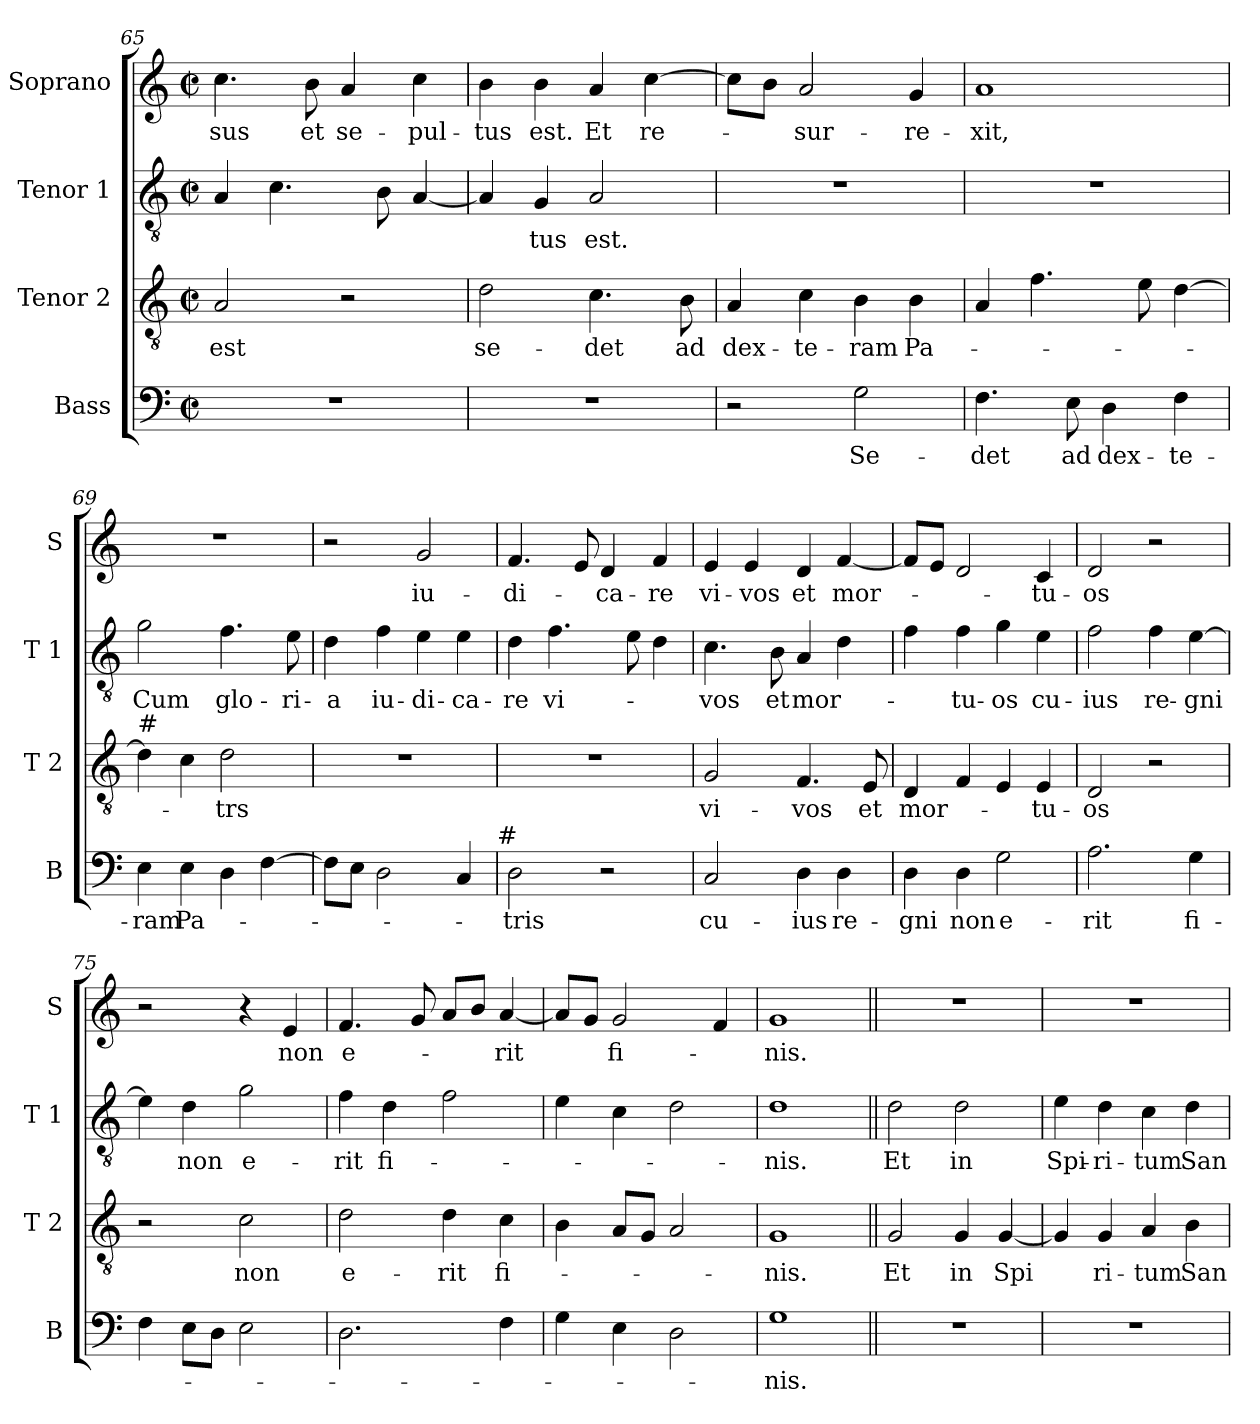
**kern	**text	**kern	**text	**kern	**text	**kern	**text
*part4	*part4	*part3	*part3	*part2	*part2	*part1	*part1
*staff4	*staff4	*staff3	*staff3	*staff2	*staff2	*staff1	*staff1
*I"Bass	*	*I"Tenor 2	*	*I"Tenor 1	*	*I"Soprano	*
*I'B	*	*I'T 2	*	*I'T 1	*	*I'S	*
*clefF4	*	*clefGv2	*	*clefGv2	*	*clefG2	*
*k[]	*	*k[]	*	*k[]	*	*k[]	*
*C:	*	*C:	*	*C:	*	*C:	*
*M2/2	*	*M2/2	*	*M2/2	*	*M2/2	*
*met(c|)	*	*met(c|)	*	*met(c|)	*	*met(c|)	*
=65	=65	=65	=65	=65	=65	=65	=65
1r	.	2A/	est	4A/	.	4.cc\	-sus
.	.	.	.	4.c\	.	.	.
.	.	.	.	.	.	8b\	et
.	.	2r	.	.	.	4a/	se-
.	.	.	.	8B\	.	.	.
.	.	.	.	[4A/	.	4cc\	-pul-
=66	=66	=66	=66	=66	=66	=66	=66
1r	.	2d\	se-	4A/]	.	4b\	-tus
.	.	.	.	4G/	-tus	4b\	est.
.	.	4.c\	-det	2A/	est.	4a/	Et
.	.	.	.	.	.	[4cc\	re-
.	.	8B\	ad	.	.	.	.
!!LO:LB:g=z
=67	=67	=67	=67	=67	=67	=67	=67
2r	.	4A/	dex-	1r	.	8cc\L]	.
.	.	.	.	.	.	8b\J	.
.	.	4c\	-te-	.	.	2a/	-sur-
2G\	Se-	4B\	-ram	.	.	.	.
.	.	4B\	Pa-	.	.	4g/	-re-
=68	=68	=68	=68	=68	=68	=68	=68
4.F\	-det	4A/	.	1r	.	1a	-xit,
.	.	4.f\	.	.	.	.	.
8E\	ad	.	.	.	.	.	.
4D\	dex-	.	.	.	.	.	.
.	.	8e\	.	.	.	.	.
4F\	-te-	[4d\	.	.	.	.	.
=69	=69	=69	=69	=69	=69	=69	=69
!	!	!LO:TX:a:t=#	!	!	!	!	!
4E\	-ram	4d\]	.	2g\	Cum	1r	.
4E\	Pa-	4c\	.	.	.	.	.
4D\	.	2d\	-trs	4.f\	glo-	.	.
[4F\	.	.	.	.	.	.	.
.	.	.	.	8e\	-ri-	.	.
=70	=70	=70	=70	=70	=70	=70	=70
8F\L]	.	1r	.	4d\	-a	2r	.
8E\J	.	.	.	.	.	.	.
2D\	.	.	.	4f\	iu-	.	.
.	.	.	.	4e\	-di-	2g/	iu-
4C/	.	.	.	4e\	-ca-	.	.
!LO:TX:a:t=#	!	!	!	!	!	!	!
=71	=71	=71	=71	=71	=71	=71	=71
2D\	-tris	1r	.	4d\	-re	4.f/	-di-
.	.	.	.	4.f\	vi-	.	.
.	.	.	.	.	.	8e/	.
2r	.	.	.	.	.	4d/	-ca-
.	.	.	.	8e\	.	.	.
.	.	.	.	4d\	.	4f/	-re
=72	=72	=72	=72	=72	=72	=72	=72
2C/	cu-	2G/	vi-	4.c\	-vos	4e/	vi-
.	.	.	.	.	.	4e/	-vos
.	.	.	.	8B\	et	.	.
4D\	-ius	4.F/	-vos	4A/	mor-	4d/	et
4D\	re-	.	.	4d\	.	[4f/	mor-
.	.	8E/	et	.	.	.	.
!!LO:PB:g=z
=73	=73	=73	=73	=73	=73	=73	=73
4D\	-gni	4D/	mor-	4f\	.	8f/L]	.
.	.	.	.	.	.	8e/J	.
4D\	non	4F/	.	4f\	-tu-	2d/	.
2G\	e-	4E/	.	4g\	-os	.	.
.	.	4E/	-tu-	4e\	cu-	4c/	-tu-
=74	=74	=74	=74	=74	=74	=74	=74
2.A\	-rit	2D/	-os	2f\	-ius	2d/	-os
.	.	2r	.	4f\	re-	2r	.
4G\	fi-	.	.	[4e\	-gni	.	.
=75	=75	=75	=75	=75	=75	=75	=75
4F\	.	2r	.	4e\]	.	2r	.
8E\L	.	.	.	4d\	non	.	.
8D\J	.	.	.	.	.	.	.
2E\	.	2c\	non	2g\	e-	4r	.
.	.	.	.	.	.	4e/	non
=76	=76	=76	=76	=76	=76	=76	=76
2.D\	.	2d\	e-	4f\	-rit	4.f/	e-
.	.	.	.	4d\	fi-	.	.
.	.	.	.	.	.	8g/	.
.	.	4d\	-rit	2f\	.	8a/L	.
.	.	.	.	.	.	8b/J	.
4F\	.	4c\	fi-	.	.	[4a/	-rit
=77	=77	=77	=77	=77	=77	=77	=77
4G\	.	4B\	.	4e\	.	8a/L]	.
.	.	.	.	.	.	8g/J	.
4E\	.	8A/L	.	4c\	.	2g/	fi-
.	.	8G/J	.	.	.	.	.
2D\	.	2A/	.	2d\	.	.	.
.	.	.	.	.	.	4f/	.
=78	=78	=78	=78	=78	=78	=78	=78
1G	-nis.	1G	-nis.	1d	-nis.	1g	-nis.
!!LO:LB:g=z
=79||	=79||	=79||	=79||	=79||	=79||	=79||	=79||
1r	.	2G/	Et	2d\	Et	1r	.
.	.	4G/	in	2d\	in	.	.
.	.	[4G/	Spi	.	.	.	.
=80	=80	=80	=80	=80	=80	=80	=80
1r	.	4G/]	.	4e\	Spi-	1r	.
.	.	4G/	ri-	4d\	-ri-	.	.
.	.	4A/	-tum	4c\	-tum	.	.
.	.	4B\	San-	4d\	San-	.	.
=	=	=	=	=	=	=	=
*-	*-	*-	*-	*-	*-	*-	*-
